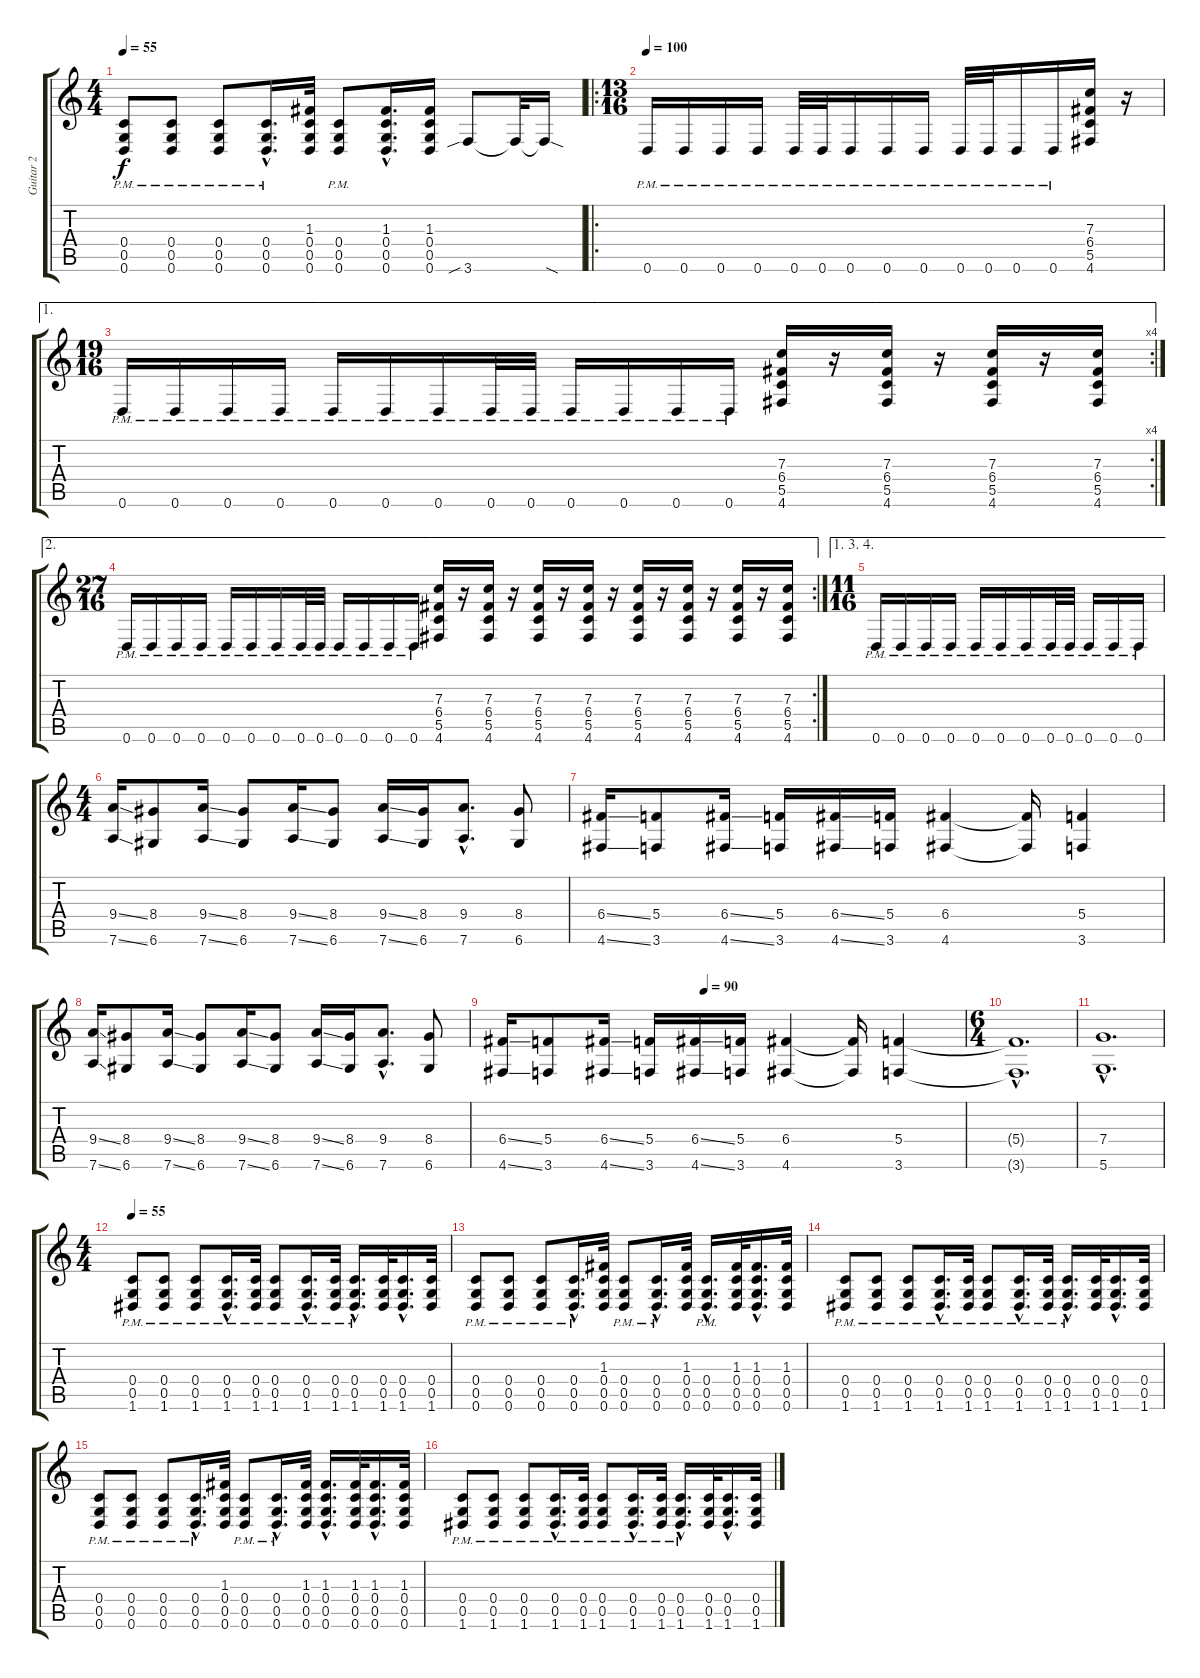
\track ("Guitar 2" "Guitar 2") {instrument overdrivenguitar}
\staff {score tabs}
\tuning (D4 A3 F3 C3 G2 D2) {hide}
\ts (4 4)
\tempo 55
\clef g2
\ks c
(0.4{pm} 0.5{pm} 0.6{pm}).8{dy f} (0.4{pm} 0.5{pm} 0.6{pm}).8 (0.4{pm} 0.5{pm} 0.6{pm}).8 (0.4{hac pm} 0.5{hac pm} 0.6{hac pm}).16{d} (1.3 0.4 0.5 0.6).32 (0.4{pm} 0.5{pm} 0.6{pm}).8 (1.3{hac} 0.4{hac} 0.5{hac} 0.6{hac}).16{d} (1.3 0.4 0.5 0.6).16 3.6{sib}.8 3.6{t}.32 3.6{sod t}.16 |
\ro
\ts (13 16)
\tempo 100
0.6{pm}.16 0.6{pm}.16 0.6{pm}.16 0.6{pm}.16 0.6{pm}.32 0.6{pm}.32 0.6{pm}.16 0.6{pm}.16 0.6{pm}.16 0.6{pm}.32 0.6{pm}.32 0.6{pm}.16 0.6{pm}.16 (7.3 6.4 5.5 4.6).16 r.16 |
\ae 1
\rc 4
\ts (19 16)
0.6{pm}.16 0.6{pm}.16 0.6{pm}.16 0.6{pm}.16 0.6{pm}.16 0.6{pm}.16 0.6{pm}.16 0.6{pm}.32 0.6{pm}.32 0.6{pm}.16 0.6{pm}.16 0.6{pm}.16 0.6{pm}.16 (7.3 6.4 5.5 4.6).16 r.16 (7.3 6.4 5.5 4.6).16 r.16 (7.3 6.4 5.5 4.6).16 r.16 (7.3 6.4 5.5 4.6).16 |
\ae 2
\rc 2
\ts (27 16)
0.6{pm}.16 0.6{pm}.16 0.6{pm}.16 0.6{pm}.16 0.6{pm}.16 0.6{pm}.16 0.6{pm}.16 0.6{pm}.32 0.6{pm}.32 0.6{pm}.16 0.6{pm}.16 0.6{pm}.16 0.6{pm}.16 (7.3 6.4 5.5 4.6).16 r.16 (7.3 6.4 5.5 4.6).16 r.16 (7.3 6.4 5.5 4.6).16 r.16 (7.3 6.4 5.5 4.6).16 r.16 (7.3 6.4 5.5 4.6).16 r.16 (7.3 6.4 5.5 4.6).16 r.16 (7.3 6.4 5.5 4.6).16 r.16 (7.3 6.4 5.5 4.6).16 |
\ae (1 3 4)
\ts (11 16)
0.6{pm}.16 0.6{pm}.16 0.6{pm}.16 0.6{pm}.16 0.6{pm}.16 0.6{pm}.16 0.6{pm}.16 0.6{pm}.32 0.6{pm}.32 0.6{pm}.16 0.6{pm}.16 0.6{pm}.16 |
\ts (4 4)
(9.4{ss} 7.6{ss}).16 (8.4 6.6).8 (9.4{ss} 7.6{ss}).16 (8.4 6.6).8 (9.4{ss} 7.6{ss}).16 (8.4 6.6).8 (9.4{ss} 7.6{ss}).16 (8.4 6.6).16 (9.4{hac} 7.6{hac}).8{d} (8.4 6.6).8 |
(6.4{ss} 4.6{ss}).16 (5.4 3.6).8 (6.4{ss} 4.6{ss}).16 (5.4 3.6).16 (6.4{ss} 4.6{ss}).16 (5.4 3.6).16 (6.4 4.6).4 (6.4{t} 4.6{t}).16 (5.4 3.6).4 |
(9.4{ss} 7.6{ss}).16 (8.4 6.6).8 (9.4{ss} 7.6{ss}).16 (8.4 6.6).8 (9.4{ss} 7.6{ss}).16 (8.4 6.6).8 (9.4{ss} 7.6{ss}).16 (8.4 6.6).16 (9.4{hac} 7.6{hac}).8{d} (8.4 6.6).8 |
\tempo (90 0.4375)
(6.4{ss} 4.6{ss}).16 (5.4 3.6).8 (6.4{ss} 4.6{ss}).16 (5.4 3.6).16 (6.4{ss} 4.6{ss}).16 (5.4 3.6).16 (6.4 4.6).4 (6.4{t} 4.6{t}).16 (5.4 3.6).4 |
\ts (6 4)
(5.4{hac t} 3.6{hac t}).1{d} |
(7.4{hac} 5.6{hac}).1{d} |
\ts (4 4)
\tempo 55
(0.4{pm} 0.5{pm} 1.6{pm}).8 (0.4{pm} 0.5{pm} 1.6{pm}).8 (0.4{pm} 0.5{pm} 1.6{pm}).8 (0.4{hac pm} 0.5{hac pm} 1.6{hac pm}).16{d} (0.4{pm} 0.5{pm} 1.6{pm}).32 (0.4{pm} 0.5{pm} 1.6{pm}).8 (0.4{hac pm} 0.5{hac pm} 1.6{hac pm}).16{d} (0.4{pm} 0.5{pm} 1.6{pm}).32 (0.4{hac pm} 0.5{hac pm} 1.6{hac pm}).16{d} (0.4 0.5 1.6).32 (0.4{hac} 0.5{hac} 1.6{hac}).16{d} (0.4 0.5 1.6).32 |
(0.4{pm} 0.5{pm} 0.6{pm}).8 (0.4{pm} 0.5{pm} 0.6{pm}).8 (0.4{pm} 0.5{pm} 0.6{pm}).8 (0.4{hac pm} 0.5{hac pm} 0.6{hac pm}).16{d} (1.3 0.4 0.5 0.6).32 (0.4{pm} 0.5{pm} 0.6{pm}).8 (0.4{hac pm} 0.5{hac pm} 0.6{hac pm}).16{d} (1.3 0.4 0.5 0.6).32 (0.4{hac pm} 0.5{hac pm} 0.6{hac pm}).16{d} (1.3 0.4 0.5 0.6).32 (1.3{hac} 0.4{hac} 0.5{hac} 0.6{hac}).16{d} (1.3 0.4 0.5 0.6).32 |
(0.4{pm} 0.5{pm} 1.6{pm}).8 (0.4{pm} 0.5{pm} 1.6{pm}).8 (0.4{pm} 0.5{pm} 1.6{pm}).8 (0.4{hac pm} 0.5{hac pm} 1.6{hac pm}).16{d} (0.4{pm} 0.5{pm} 1.6{pm}).32 (0.4{pm} 0.5{pm} 1.6{pm}).8 (0.4{hac pm} 0.5{hac pm} 1.6{hac pm}).16{d} (0.4{pm} 0.5{pm} 1.6{pm}).32 (0.4{hac pm} 0.5{hac pm} 1.6{hac pm}).16{d} (0.4 0.5 1.6).32 (0.4{hac} 0.5{hac} 1.6{hac}).16{d} (0.4 0.5 1.6).32 |
(0.4{pm} 0.5{pm} 0.6{pm}).8 (0.4{pm} 0.5{pm} 0.6{pm}).8 (0.4{pm} 0.5{pm} 0.6{pm}).8 (0.4{hac pm} 0.5{hac pm} 0.6{hac pm}).16{d} (1.3 0.4 0.5 0.6).32 (0.4{pm} 0.5{pm} 0.6{pm}).8 (0.4{hac pm} 0.5{hac pm} 0.6{hac pm}).16{d} (1.3 0.4 0.5 0.6).32 (1.3{hac} 0.4{hac} 0.5{hac} 0.6{hac}).16{d} (1.3 0.4 0.5 0.6).32 (1.3{hac} 0.4{hac} 0.5{hac} 0.6{hac}).16{d} (1.3 0.4 0.5 0.6).32 |
(0.4{pm} 0.5{pm} 1.6{pm}).8 (0.4{pm} 0.5{pm} 1.6{pm}).8 (0.4{pm} 0.5{pm} 1.6{pm}).8 (0.4{hac pm} 0.5{hac pm} 1.6{hac pm}).16{d} (0.4{pm} 0.5{pm} 1.6{pm}).32 (0.4{pm} 0.5{pm} 1.6{pm}).8 (0.4{hac pm} 0.5{hac pm} 1.6{hac pm}).16{d} (0.4{pm} 0.5{pm} 1.6{pm}).32 (0.4{hac pm} 0.5{hac pm} 1.6{hac pm}).16{d} (0.4 0.5 1.6).32 (0.4{hac} 0.5{hac} 1.6{hac}).16{d} (0.4 0.5 1.6).32
